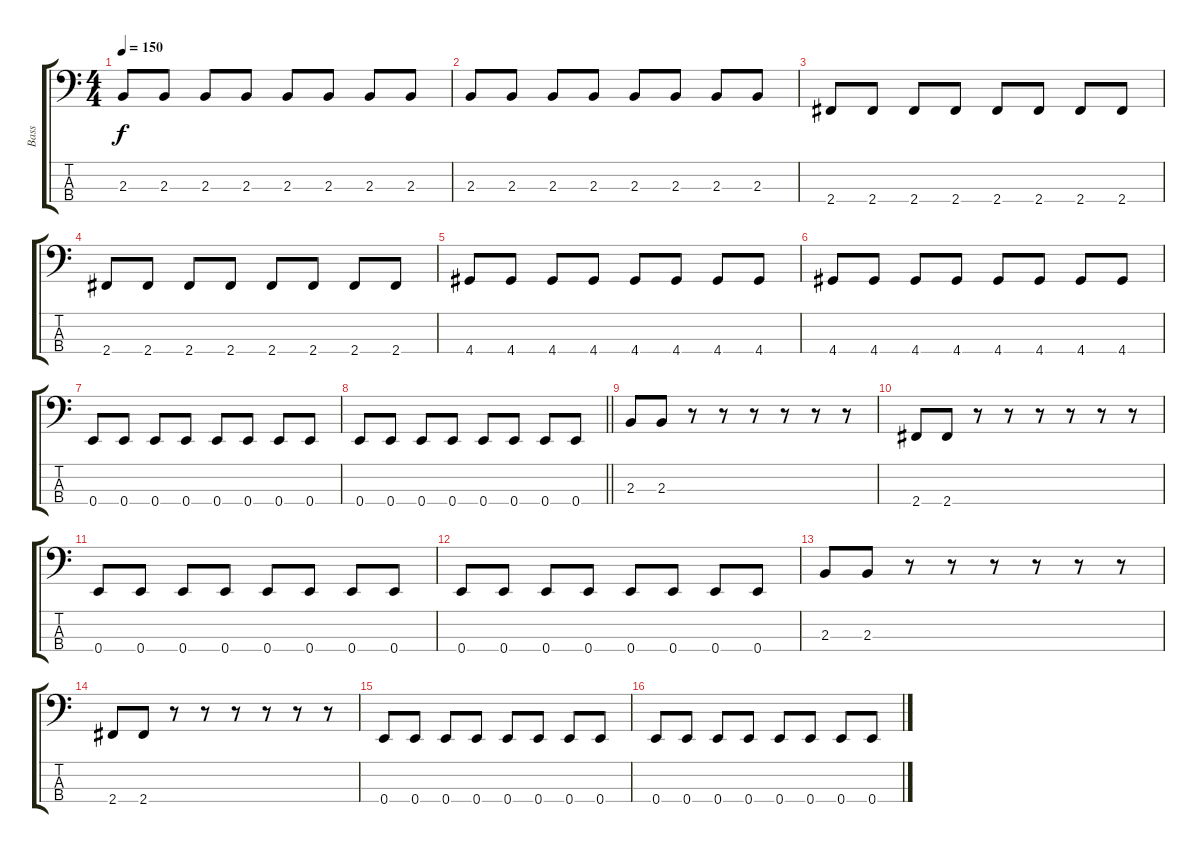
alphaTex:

\track ("Bass" "Bass") {instrument electricbassfinger}
\staff {score tabs}
\tuning (G2 D2 A1 E1) {hide}
\ts (4 4)
\tempo 150
\clef f4
\ks c
2.3.8{dy f} 2.3.8 2.3.8 2.3.8 2.3.8 2.3.8 2.3.8 2.3.8 |
2.3.8 2.3.8 2.3.8 2.3.8 2.3.8 2.3.8 2.3.8 2.3.8 |
2.4.8 2.4.8 2.4.8 2.4.8 2.4.8 2.4.8 2.4.8 2.4.8 |
2.4.8 2.4.8 2.4.8 2.4.8 2.4.8 2.4.8 2.4.8 2.4.8 |
4.4.8 4.4.8 4.4.8 4.4.8 4.4.8 4.4.8 4.4.8 4.4.8 |
4.4.8 4.4.8 4.4.8 4.4.8 4.4.8 4.4.8 4.4.8 4.4.8 |
0.4.8 0.4.8 0.4.8 0.4.8 0.4.8 0.4.8 0.4.8 0.4.8 |
\barLineRight lightlight
0.4.8 0.4.8 0.4.8 0.4.8 0.4.8 0.4.8 0.4.8 0.4.8 |
2.3.8 2.3.8 r.8 r.8 r.8 r.8 r.8 r.8 |
2.4.8 2.4.8 r.8 r.8 r.8 r.8 r.8 r.8 |
0.4.8 0.4.8 0.4.8 0.4.8 0.4.8 0.4.8 0.4.8 0.4.8 |
0.4.8 0.4.8 0.4.8 0.4.8 0.4.8 0.4.8 0.4.8 0.4.8 |
2.3.8 2.3.8 r.8 r.8 r.8 r.8 r.8 r.8 |
2.4.8 2.4.8 r.8 r.8 r.8 r.8 r.8 r.8 |
0.4.8 0.4.8 0.4.8 0.4.8 0.4.8 0.4.8 0.4.8 0.4.8 |
0.4.8 0.4.8 0.4.8 0.4.8 0.4.8 0.4.8 0.4.8 0.4.8
